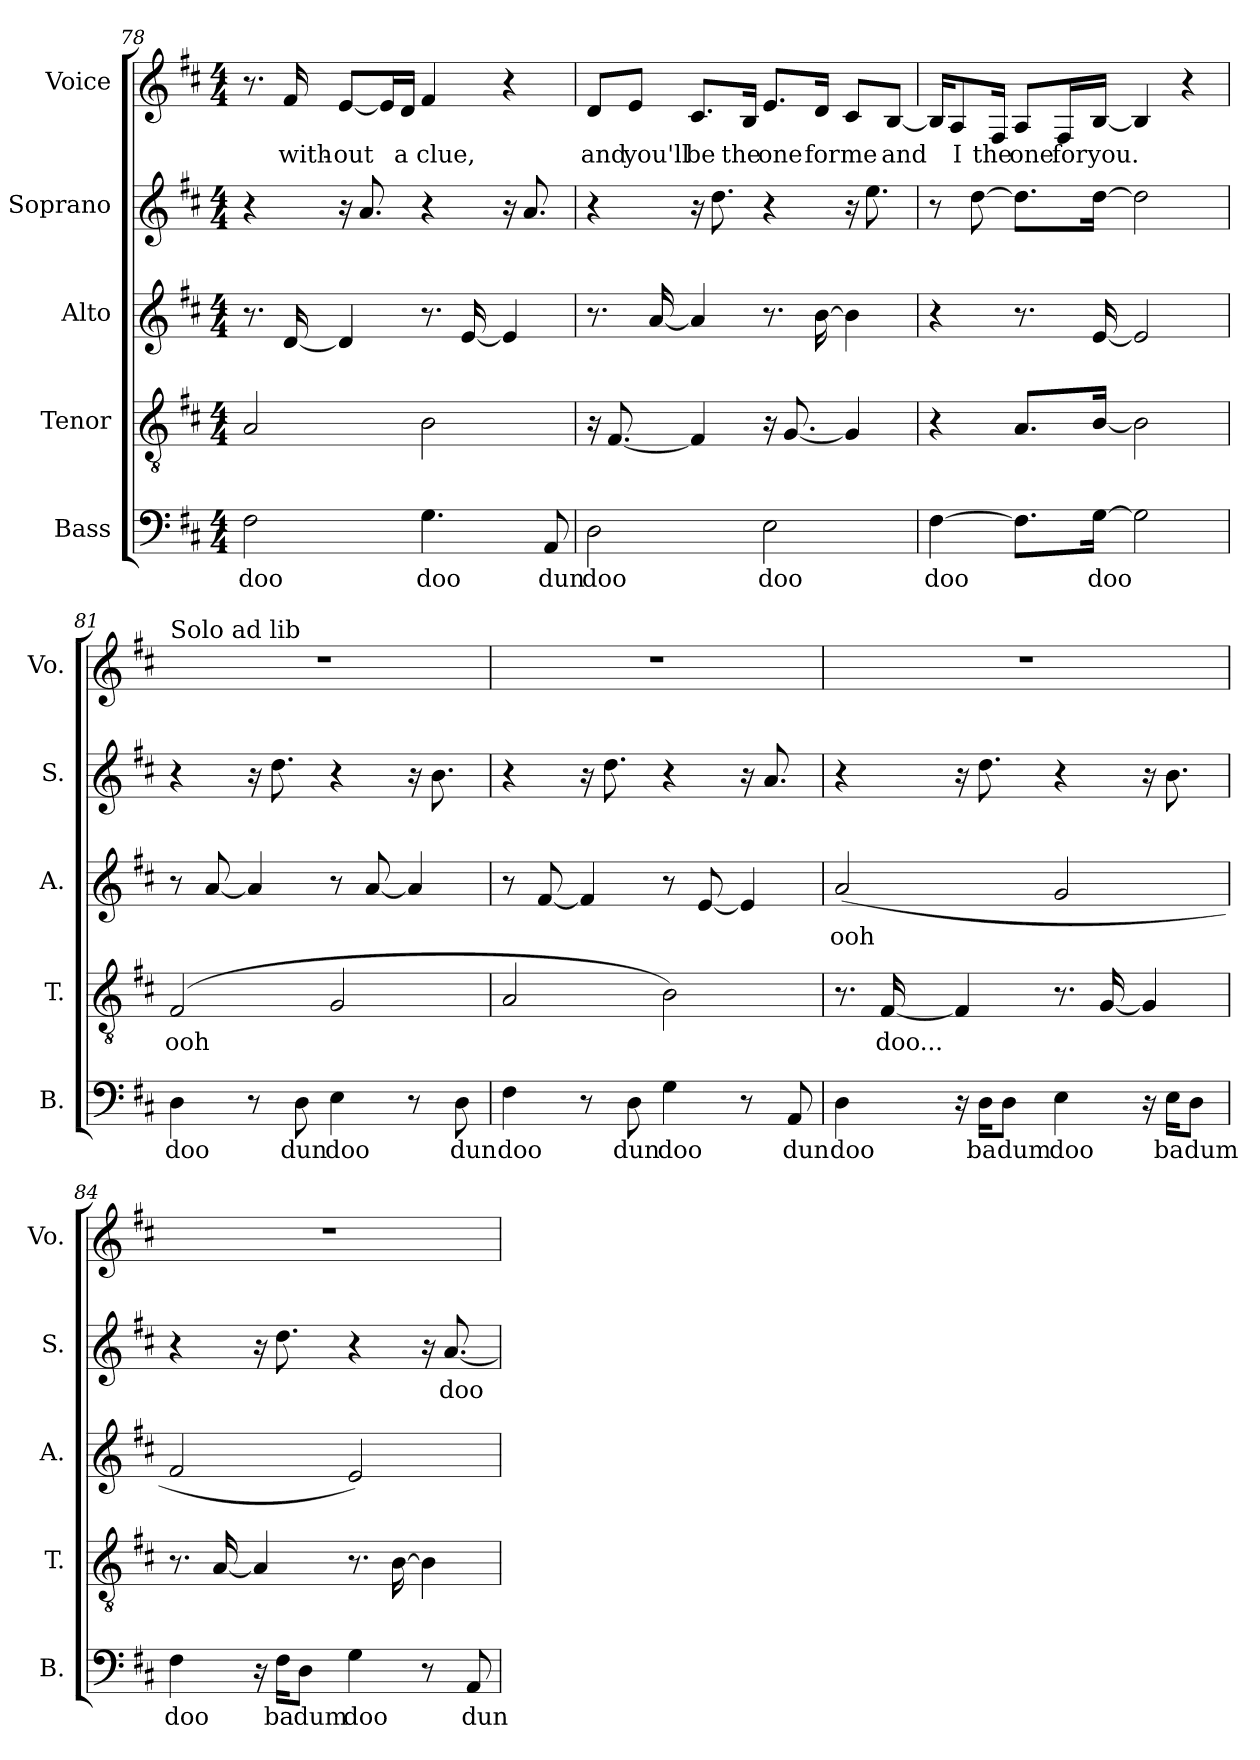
**kern	**text	**kern	**text	**kern	**text	**kern	**text	**kern	**text
*part5	*part5	*part4	*part4	*part3	*part3	*part2	*part2	*part1	*part1
*staff5	*staff5	*staff4	*staff4	*staff3	*staff3	*staff2	*staff2	*staff1	*staff1
*I"Bass	*	*I"Tenor	*	*I"Alto	*	*I"Soprano	*	*I"Voice	*
*I'B.	*	*I'T.	*	*I'A.	*	*I'S.	*	*I'Vo.	*
*clefF4	*	*clefGv2	*	*clefG2	*	*clefG2	*	*clefG2	*
*k[f#c#]	*	*k[f#c#]	*	*k[f#c#]	*	*k[f#c#]	*	*k[f#c#]	*
*M4/4	*	*M4/4	*	*M4/4	*	*M4/4	*	*M4/4	*
=78	=78	=78	=78	=78	=78	=78	=78	=78	=78
2F#\	doo	2A/	.	8.r	.	4r	.	8.r	.
.	.	.	.	[16d/	.	.	.	16f#/	with-
.	.	.	.	4d/]	.	16r	.	[8e/L	-out
.	.	.	.	.	.	8.a/	.	.	.
.	.	.	.	.	.	.	.	16e/L]	.
.	.	.	.	.	.	.	.	16d/JJ	a
4.G\	doo	2B\	.	8.r	.	4r	.	4f#/	clue,
.	.	.	.	[16e/	.	.	.	.	.
.	.	.	.	4e/]	.	16r	.	4r	.
.	.	.	.	.	.	8.a/	.	.	.
8AA/	dun	.	.	.	.	.	.	.	.
!!LO:LB:g=z
=79	=79	=79	=79	=79	=79	=79	=79	=79	=79
2D\	doo	16r	.	8.r	.	4r	.	8d/L	and
.	.	[8.F#/	.	.	.	.	.	.	.
.	.	.	.	.	.	.	.	8e/J	you'll
.	.	.	.	[16a/	.	.	.	.	.
.	.	4F#/]	.	4a/]	.	16r	.	8.c#/L	be
.	.	.	.	.	.	8.dd\	.	.	.
.	.	.	.	.	.	.	.	16B/Jk	the
2E\	doo	16r	.	8.r	.	4r	.	8.e/L	one
.	.	[8.G/	.	.	.	.	.	.	.
.	.	.	.	[16b\	.	.	.	16d/Jk	for
.	.	4G/]	.	4b\]	.	16r	.	8c#/L	me
.	.	.	.	.	.	8.ee\	.	.	.
.	.	.	.	.	.	.	.	[8B/J	and
=80	=80	=80	=80	=80	=80	=80	=80	=80	=80
[4F#\	doo	4r	.	4r	.	8r	.	16B/KL]	.
.	.	.	.	.	.	.	.	8A/	I
.	.	.	.	.	.	[8dd\	.	.	.
.	.	.	.	.	.	.	.	16F#/Jk	the
8.F#\L]	.	8.A/L	.	8.r	.	8.dd\L]	.	8A/L	one
.	.	.	.	.	.	.	.	16F#/L	for
[16G\Jk	doo	[16B/Jk	.	[16e/	.	[16dd\Jk	.	[16B/JJ	you.
2G\]	.	2B\]	.	2e/]	.	2dd\]	.	4B/]	.
.	.	.	.	.	.	.	.	4r	.
=81	=81	=81	=81	=81	=81	=81	=81	=81	=81
!	!	!	!	!	!	!	!	!LO:TX:a:t=Solo ad lib	!
4D\	doo	(2F#/	ooh	8r	.	4r	.	1r	.
.	.	.	.	[8a/	.	.	.	.	.
8r	.	.	.	4a/]	.	16r	.	.	.
.	.	.	.	.	.	8.dd\	.	.	.
8D\	dun	.	.	.	.	.	.	.	.
4E\	doo	2G/	.	8r	.	4r	.	.	.
.	.	.	.	[8a/	.	.	.	.	.
8r	.	.	.	4a/]	.	16r	.	.	.
.	.	.	.	.	.	8.b\	.	.	.
8D\	dun	.	.	.	.	.	.	.	.
!!LO:PB:g=z
=82	=82	=82	=82	=82	=82	=82	=82	=82	=82
4F#\	doo	2A/	.	8r	.	4r	.	1r	.
.	.	.	.	[8f#/	.	.	.	.	.
8r	.	.	.	4f#/]	.	16r	.	.	.
.	.	.	.	.	.	8.dd\	.	.	.
8D\	dun	.	.	.	.	.	.	.	.
4G\	doo	2B\)	.	8r	.	4r	.	.	.
.	.	.	.	[8e/	.	.	.	.	.
8r	.	.	.	4e/]	.	16r	.	.	.
.	.	.	.	.	.	8.a/	.	.	.
8AA/	dun	.	.	.	.	.	.	.	.
=83	=83	=83	=83	=83	=83	=83	=83	=83	=83
4D\	doo	8.r	.	(2a/	ooh	4r	.	1r	.
.	.	[16F#/	doo...	.	.	.	.	.	.
16r	.	4F#/]	.	.	.	16r	.	.	.
16D\KL	ba	.	.	.	.	8.dd\	.	.	.
8D\J	dum	.	.	.	.	.	.	.	.
4E\	doo	8.r	.	2g/	.	4r	.	.	.
.	.	[16G/	.	.	.	.	.	.	.
16r	.	4G/]	.	.	.	16r	.	.	.
16E\KL	ba	.	.	.	.	8.b\	.	.	.
8D\J	dum	.	.	.	.	.	.	.	.
=84	=84	=84	=84	=84	=84	=84	=84	=84	=84
4F#\	doo	8.r	.	2f#/	.	4r	.	1r	.
.	.	[16A/	.	.	.	.	.	.	.
16r	.	4A/]	.	.	.	16r	.	.	.
16F#\KL	ba	.	.	.	.	8.dd\	.	.	.
8D\J	dum	.	.	.	.	.	.	.	.
4G\	doo	8.r	.	2e/)	.	4r	.	.	.
.	.	[16B\	.	.	.	.	.	.	.
8r	.	4B\]	.	.	.	16r	.	.	.
.	.	.	.	.	.	[8.a/	doo	.	.
8AA/	dun	.	.	.	.	.	.	.	.
=	=	=	=	=	=	=	=	=	=
*-	*-	*-	*-	*-	*-	*-	*-	*-	*-
